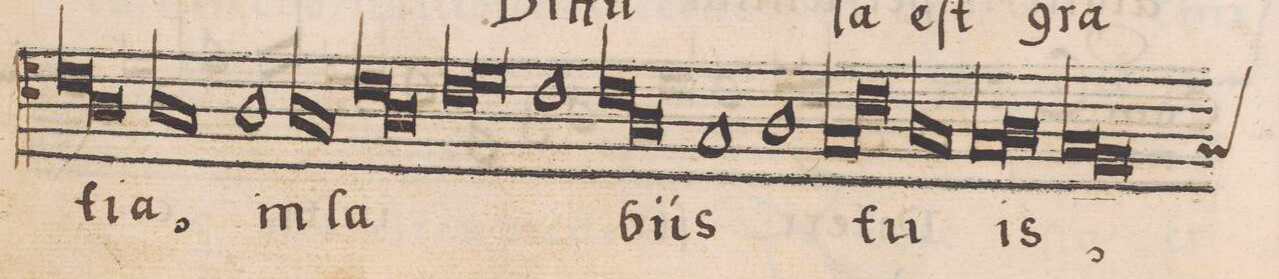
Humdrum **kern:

**kern	**text
*I"TENOR	*
*clefC4	*
*k[]	*
*met(c)	*
*M2/1	*
1c	-ti-
=9	=9
1A	-­-
*Xlig	*
*lig	*
1A	-a,
=10	=10
1G	.
*Xlig	*
1A	in
=11	=11
*lig	*
1A	la-
1G	.
*Xlig	*
=12	=12
*lig	*
1c	.
1A	.
*Xlig	*
=13	=13
*lig	*
1c	.
1d	.
*Xlig	*
=14	=14
1c	.
*lig	*
1c	-bi-
=15	=15
1A	.
*Xlig	*
1G	-is
=16	=16
1A	.
*lig	*
1G	tu-
=17	=17
1c	.
*Xlig	*
*lig	*
1A	.
=18	=18
1G	.
*Xlig	*
*lig	*
1G	-is,
=19	=19
1A	.
*Xlig	*
*lig	*
1G	.
=20	=20
*custos:G	*
1F	.
*Xlig	*
*lig	*
*-	*-
